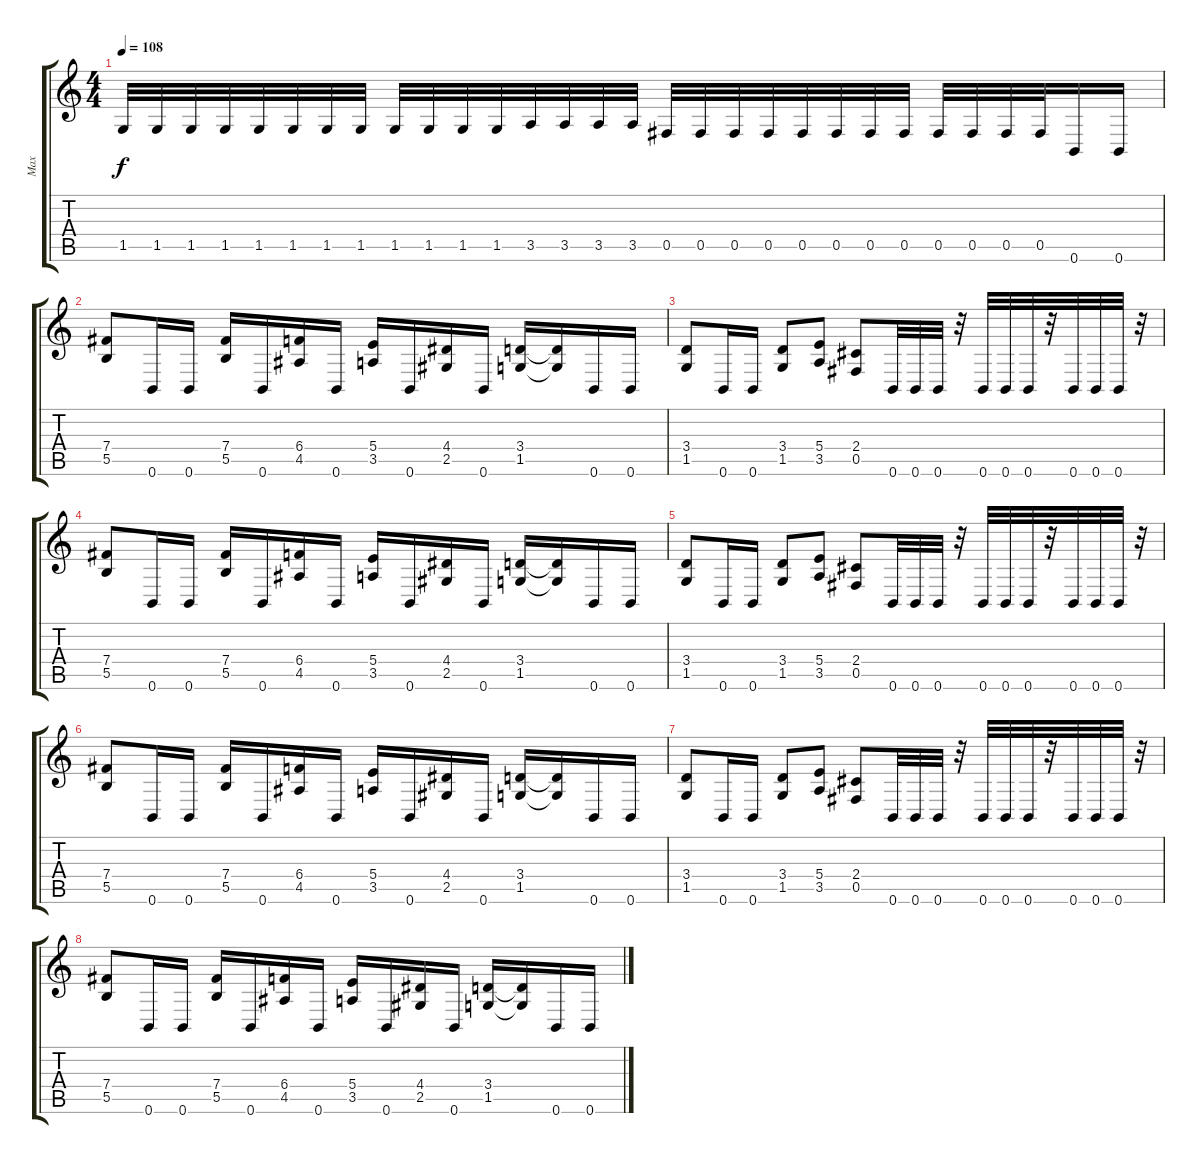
\track ("Max" "Max") {instrument overdrivenguitar}
\staff {score tabs}
\tuning (Db4 Ab3 E3 B2 Gb2 B1) {hide}
\ts (4 4)
\tempo 108
\clef g2
\ks c
1.5.32{dy f} 1.5.32 1.5.32 1.5.32 1.5.32 1.5.32 1.5.32 1.5.32 1.5.32 1.5.32 1.5.32 1.5.32 3.5.32 3.5.32 3.5.32 3.5.32 0.5.32 0.5.32 0.5.32 0.5.32 0.5.32 0.5.32 0.5.32 0.5.32 0.5.32 0.5.32 0.5.32 0.5.32 0.6.16 0.6.16 |
(7.4 5.5).8 0.6.16 0.6.16 (7.4 5.5).16 0.6.16 (6.4 4.5).16 0.6.16 (5.4 3.5).16 0.6.16 (4.4 2.5).16 0.6.16 (3.4 1.5).16 (3.4{t} 1.5{t}).16 0.6.16 0.6.16 |
(3.4 1.5).8 0.6.16 0.6.16 (3.4 1.5).8 (5.4 3.5).8 (2.4 0.5).8 0.6.32 0.6.32 0.6.32 r.32 0.6.32 0.6.32 0.6.32 r.32 0.6.32 0.6.32 0.6.32 r.32 |
(7.4 5.5).8 0.6.16 0.6.16 (7.4 5.5).16 0.6.16 (6.4 4.5).16 0.6.16 (5.4 3.5).16 0.6.16 (4.4 2.5).16 0.6.16 (3.4 1.5).16 (3.4{t} 1.5{t}).16 0.6.16 0.6.16 |
(3.4 1.5).8 0.6.16 0.6.16 (3.4 1.5).8 (5.4 3.5).8 (2.4 0.5).8 0.6.32 0.6.32 0.6.32 r.32 0.6.32 0.6.32 0.6.32 r.32 0.6.32 0.6.32 0.6.32 r.32 |
(7.4 5.5).8 0.6.16 0.6.16 (7.4 5.5).16 0.6.16 (6.4 4.5).16 0.6.16 (5.4 3.5).16 0.6.16 (4.4 2.5).16 0.6.16 (3.4 1.5).16 (3.4{t} 1.5{t}).16 0.6.16 0.6.16 |
(3.4 1.5).8 0.6.16 0.6.16 (3.4 1.5).8 (5.4 3.5).8 (2.4 0.5).8 0.6.32 0.6.32 0.6.32 r.32 0.6.32 0.6.32 0.6.32 r.32 0.6.32 0.6.32 0.6.32 r.32 |
(7.4 5.5).8 0.6.16 0.6.16 (7.4 5.5).16 0.6.16 (6.4 4.5).16 0.6.16 (5.4 3.5).16 0.6.16 (4.4 2.5).16 0.6.16 (3.4 1.5).16 (3.4{t} 1.5{t}).16 0.6.16 0.6.16
